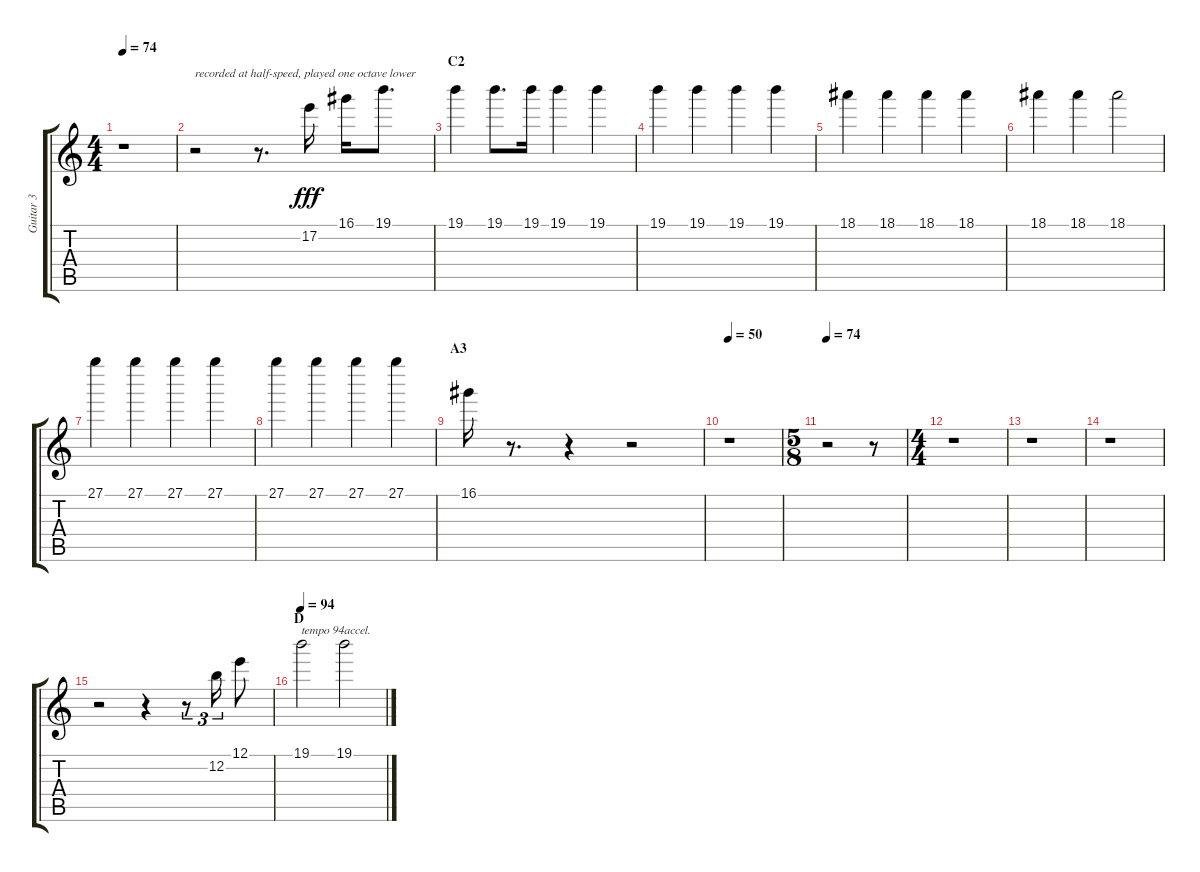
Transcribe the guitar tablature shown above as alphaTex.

\track ("Guitar 3" "Guitar 3") {instrument overdrivenguitar}
\staff {score tabs}
\tuning (E4 B3 G3 D3 A2 E2) {hide}
\ts (4 4)
\tempo 74
\clef g2
\ks c
r.1{dy fff} |
r.2{txt "recorded at half-speed, played one octave lower"} r.8{d} 17.2.16 16.1.16 19.1.8{d} |
\section ("" "C2")
19.1.4 19.1.8{d} 19.1.16 19.1.4 19.1.4 |
19.1.4 19.1.4 19.1.4 19.1.4 |
18.1.4 18.1.4 18.1.4 18.1.4 |
18.1.4 18.1.4 18.1.2 |
27.1.4 27.1.4 27.1.4 27.1.4 |
27.1.4 27.1.4 27.1.4 27.1.4 |
\section ("" "A3")
16.1.16 r.8{d} r.4 r.2 |
\tempo 50
r.1 |
\ts (5 8)
\tempo 74
r.2 r.8 |
\ts (4 4)
r.1 |
r.1 |
r.1 |
r.2 r.4 r.8{tu (3 2)} 12.2.16{tu (3 2)} 12.1.8 |
\section ("" "D")
\tempo 94
19.1.2{txt "tempo 94"} 19.1.2{txt "accel."}
